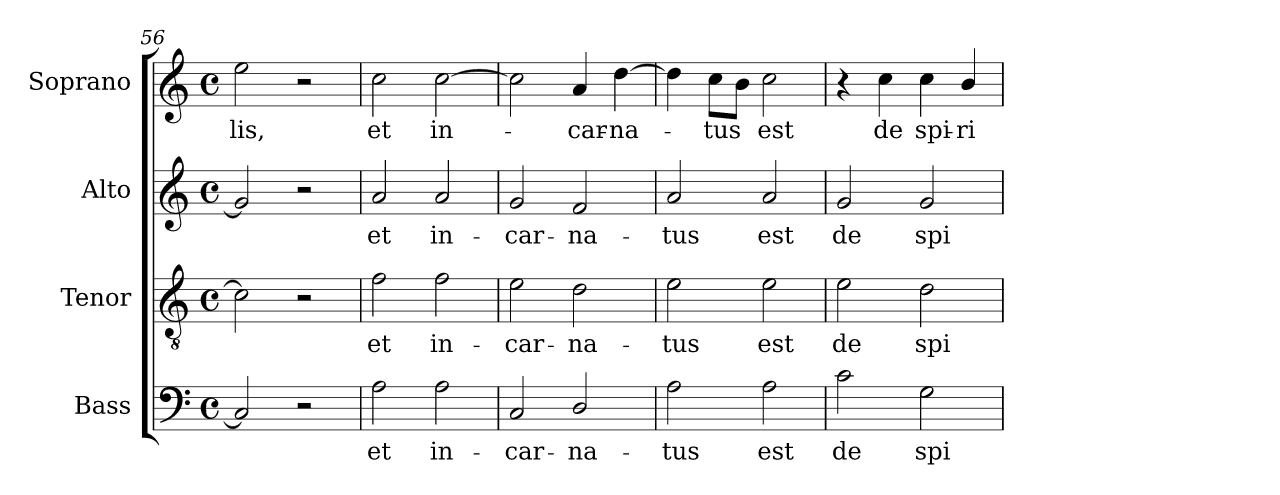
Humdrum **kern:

**kern	**text	**kern	**text	**kern	**text	**kern	**text
*part4	*part4	*part3	*part3	*part2	*part2	*part1	*part1
*staff4	*staff4	*staff3	*staff3	*staff2	*staff2	*staff1	*staff1
*I"Bass	*	*I"Tenor	*	*I"Alto	*	*I"Soprano	*
*I'B.	*	*I'T.	*	*I'A.	*	*I'S.	*
*clefF4	*	*clefGv2	*	*clefG2	*	*clefG2	*
*	*	*ITrd7c12	*	*	*	*	*
*k[]	*	*k[]	*	*k[]	*	*k[]	*
*C:	*	*C:	*	*C:	*	*C:	*
*M4/4	*	*M4/4	*	*M4/4	*	*M4/4	*
*met(c)	*	*met(c)	*	*met(c)	*	*met(c)	*
=56	=56	=56	=56	=56	=56	=56	=56
!	!	!	!	!	!	!	!LO:LY:b:color=#000000
2Ci/]	.	2Ci\]	.	2gi/]	.	2eei\	-lis,
2r	.	2r	.	2r	.	2r	.
!!LO:PB:g=z
=57	=57	=57	=57	=57	=57	=57	=57
!	!LO:LY:b:color=#000000	!	!	!	!	!	!
!	!	!	!LO:LY:b:color=#000000	!	!	!	!
!	!	!	!	!	!LO:LY:b:color=#000000	!	!
!	!	!	!	!	!	!	!LO:LY:b:color=#000000
2Ai\	et	2Fi\	et	2ai/	et	2cci\	et
!	!LO:LY:b:color=#000000	!	!	!	!	!	!
!	!	!	!LO:LY:b:color=#000000	!	!	!	!
!	!	!	!	!	!LO:LY:b:color=#000000	!	!
!	!	!	!	!	!	!	!LO:LY:b:color=#000000
2Ai\	in-	2Fi\	in-	2ai/	in-	[2cci\	in-
=58	=58	=58	=58	=58	=58	=58	=58
!	!LO:LY:b:color=#000000	!	!	!	!	!	!
!	!	!	!LO:LY:b:color=#000000	!	!	!	!
!	!	!	!	!	!LO:LY:b:color=#000000	!	!
2Ci/	-car-	2Ei\	-car-	2gi/	-car-	2cci\]	.
!	!LO:LY:b:color=#000000	!	!	!	!	!	!
!	!	!	!LO:LY:b:color=#000000	!	!	!	!
!	!	!	!	!	!LO:LY:b:color=#000000	!	!
!	!	!	!	!	!	!	!LO:LY:b:color=#000000
2Di/	-na-	2Di\	-na-	2fi/	-na-	4ai/	-car-
!	!	!	!	!	!	!	!LO:LY:b:color=#000000
.	.	.	.	.	.	[4ddi\	-na-
=59	=59	=59	=59	=59	=59	=59	=59
!	!LO:LY:b:color=#000000	!	!	!	!	!	!
!	!	!	!LO:LY:b:color=#000000	!	!	!	!
!	!	!	!	!	!LO:LY:b:color=#000000	!	!
2Ai\	-tus	2Ei\	-tus	2ai/	-tus	4ddi\]	.
!	!	!	!	!	!	!	!LO:LY:b:color=#000000
.	.	.	.	.	.	8cci\L	-tus
.	.	.	.	.	.	8bi\J	.
!	!LO:LY:b:color=#000000	!	!	!	!	!	!
!	!	!	!LO:LY:b:color=#000000	!	!	!	!
!	!	!	!	!	!LO:LY:b:color=#000000	!	!
!	!	!	!	!	!	!	!LO:LY:b:color=#000000
2Ai\	est	2Ei\	est	2ai/	est	2cci\	est
=60	=60	=60	=60	=60	=60	=60	=60
!	!LO:LY:b:color=#000000	!	!	!	!	!	!
!	!	!	!LO:LY:b:color=#000000	!	!	!	!
!	!	!	!	!	!LO:LY:b:color=#000000	!	!
2ci\	de	2Ei\	de	2gi/	de	4r	.
!	!	!	!	!	!	!	!LO:LY:b:color=#000000
.	.	.	.	.	.	4cci\	de
!	!LO:LY:b:color=#000000	!	!	!	!	!	!
!	!	!	!LO:LY:b:color=#000000	!	!	!	!
!	!	!	!	!	!LO:LY:b:color=#000000	!	!
!	!	!	!	!	!	!	!LO:LY:b:color=#000000
2Gi\	spi-	2Di\	spi-	2gi/	spi-	4cci\	spi-
!	!	!	!	!	!	!	!LO:LY:b:color=#000000
.	.	.	.	.	.	4bi/	-ri-
=	=	=	=	=	=	=	=
*-	*-	*-	*-	*-	*-	*-	*-
